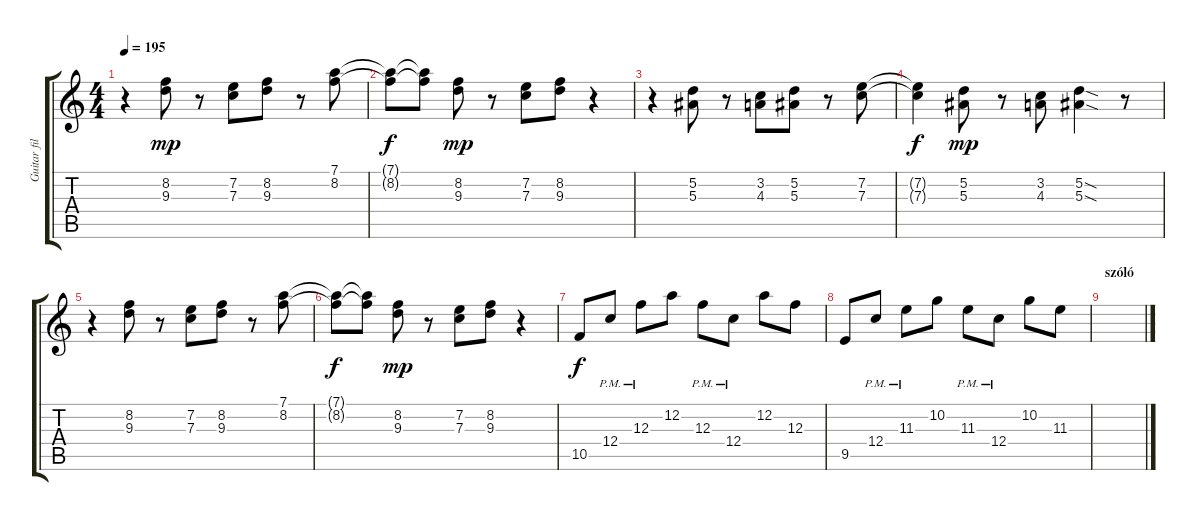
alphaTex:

\track ("Guitar fills" "Guitar fil") {instrument distortionguitar}
\staff {score tabs}
\tuning (D4 A3 F3 C3 G2 D2) {hide}
\ts (4 4)
\tempo 195
\clef g2
\ks c
r.4{dy f} (8.2 9.3).8{dy mp} r.8 (7.2 7.3).8 (8.2 9.3).8 r.8 (7.1 8.2).8 |
(7.1{t} 8.2{t}).8{dy f} (7.1{t} 8.2{t}).8 (8.2 9.3).8{dy mp} r.8 (7.2 7.3).8 (8.2 9.3).8 r.4 |
r.4 (5.2 5.3).8 r.8 (3.2 4.3).8 (5.2 5.3).8 r.8 (7.2 7.3).8 |
(7.2{t} 7.3{t}).4{dy f} (5.2 5.3).8{dy mp} r.8 (3.2 4.3).8 (5.2{sod} 5.3{sod}).4 r.8 |
r.4 (8.2 9.3).8 r.8 (7.2 7.3).8 (8.2 9.3).8 r.8 (7.1 8.2).8 |
(7.1{t} 8.2{t}).8{dy f} (7.1{t} 8.2{t}).8 (8.2 9.3).8{dy mp} r.8 (7.2 7.3).8 (8.2 9.3).8 r.4 |
10.5.8{dy f} 12.4{pm}.8 12.3{pm}.8 12.2.8 12.3{pm}.8 12.4{pm}.8 12.2.8 12.3.8 |
9.5.8 12.4{pm}.8 11.3{pm}.8 10.2.8 11.3{pm}.8 12.4{pm}.8 10.2.8 11.3.8 |
\section ("" "szóló")
